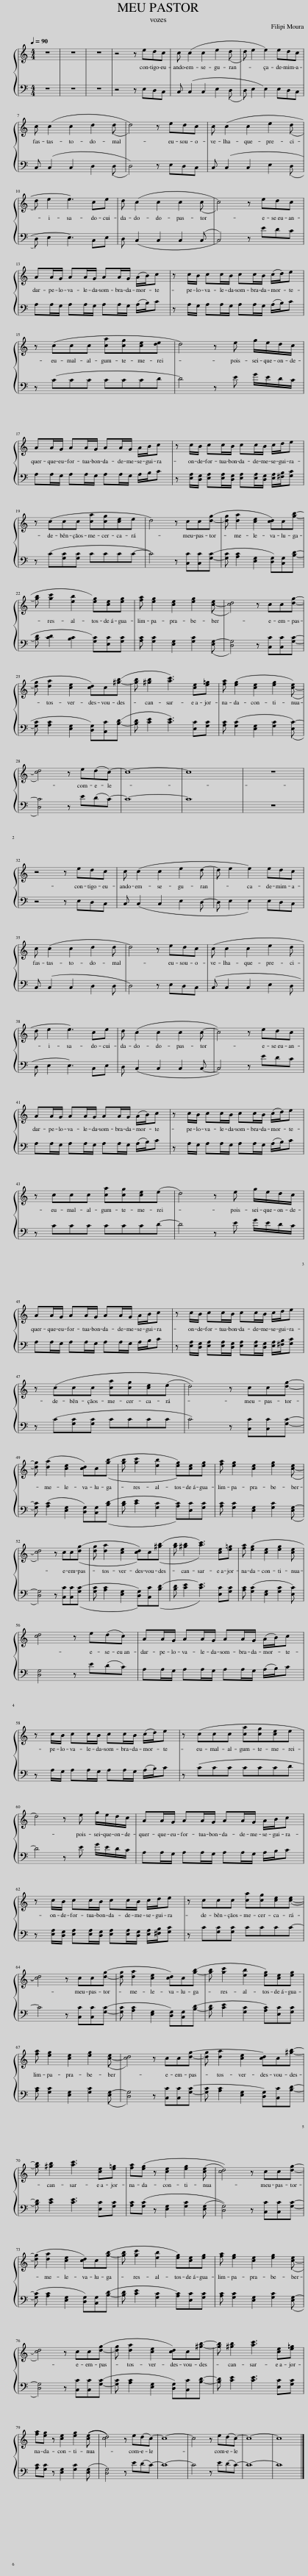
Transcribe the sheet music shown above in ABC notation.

X:1
%%score { 1 | 2 } 3
L:1/8
Q:1/4=90
M:4/4
I:linebreak $
K:C
V:1 treble
V:2 bass
V:3 bass transpose=-12
V:1
 z8 | z8 | z8 | z4 z edc | c c2 c2 e2 (d- | %5
 d) e2 e2 edc |$ c c2 c2 d2 (d- | d4) z edc | c c2 c2 e2 (d- |$ d) e2 e3 ce | %10
 d c2 c2 c2 (c- | c4) z edc |$ AA/G/ AA/G/ AA/G/ (A/B/)c | z c/B/ cc/B/ cc/B/ (c/d/)e |$ z (ccc [ca][cg][ce][de] | %15
 d4) z e g/e/d/c/ |$ AA/G/ AA/G/ AA/G/ A/B/c | z c/B/ cc/B/ cc/B/ c/d/e |$ z (ccc [ca][cg][ce]e | d4) z cc[dg]- | %20
 [dg] [da]2 [ce]2 [cd]c[gb]- |$ [gb] [gc']2 [eb]2 [eg][ce][eg] | [fa] [eg]2 [ce]2 [eg]2 ([c-e] | [cd]4) z cc[dg]- |$ [dg] [da]2 [ce]2 [cd]c[^gb]- | %25
 [gb] [^gb]2 [ac']3 [ce][e=g] | [fa] ([eg]2 [ce]2) [eg]2 ([c-e] |$ [cd]4) z e(dc-) | c8- | c8 | %30
 z8 |$ z4 z edc | c (c2 c2 e2) d- | d e2 e2 edc |$ c c2 c2 d2 d- | %35
 d4 z edc | c c2 c2 e2 d- |$ d e2 e3 ce | d (c2 c2 c2 c- | c4) z edc |$ %40
 AA/G/ AA/G/ AA/G/ (A/B/)c | z c/B/ cc/B/ cc/B/ (c/d/)e |$ z ccc [ca][cg][ce](e | d4) z e g/e/d/c/ |$ AA/G/ AA/G/ AA/G/ A/B/c | %45
 z c/B/ cc/B/ cc/B/ c/d/e |$ z (cc)c [ca][cg][ce](e | d4) z cc[dg]- |$ [dg] ([da]2 [ce]2 [cd])c[gb]- | [gb] [gc']2 [eb]2 [eg][ce][eg] | %50
 [fa] [eg]2 [ce]2 [eg]2 ([c-e] |$ [cd]4) z cc[dg]- | [dg] [da]2 [ce]2 [cd]c[^gb]- | [gb] [^gb]2 [ac']3 [ce][e=g] | [fa] ([eg]2 [ce]2) [eg]2 [ce] |$ %55
 [cd]4 z e(dc) | AA/G/ AA/G/ AA/G/ (A/B/)c |$ z c/B/ cc/B/ cc/B/ (c/d/)e | z (ccc [ca][cg][ce]e |$ d4) z e g/e/d/c/ | %60
 AA/G/ AA/G/ AA/G/ A/B/c |$ z c/B/ cc/B/ cc/B/ c/d/e | z ccc [ca][cg][ce]([c-e] |$ [cd]4) z cc[dg]- | [dg] [da]2 [ce]2 [cd]c[gb]- | %65
 [gb] [gc']2 [eb]2 [eg][ce][eg] |$ [fa] [eg]2 [ce]2 [eg]2 ([c-e] | [cd]4) z cc[dg]- | [dg] [da]2 [ce]2 [cd]c[^gb]- |$ [gb] [^gb]2 [ac']3 [ce][e=g] | %70
 [fa]([eg] z [ce]2) [eg]2 ([ce] | [cd]4) z cc[dg]- |$ ([dg] [da]2) [ce]2 [cd]c[gb]- | [gb] [gc']2 [eb]2 [eg][ce][eg] | [fa] [eg]2 [ce]2 [eg]2 ([c-e] |$ %75
 [cd]4) z cc[dg]- | [dg] [da]2 [ce]2 [cd]c[^gb]- | [gb] [^gb]2 [ac']3 [ce][e=g] |$ [fa][eg] z [ce]2 [eg]2 ((([ce] | [cd]4))) z e(dc-) | %80
 c8- | c4 z e(dc-) | c8- | c8 |] %84
V:2
 z8 | z8 | z8 | z4 z E,D,C, | C, C,2 C,2 E,2 (D,- | %5
 D,) E,2 E,2 E,D,C, |$ C, C,2 C,2 D,2 (D,- | D,4) z E,D,C, | C, C,2 C,2 E,2 (D,- |$ D,) E,2 E,3 C,E, | %10
 D, C,2 C,2 C,2 (C,- | C,4) z EDC |$ A,A,/G,/ A,A,/G,/ A,A,/G,/ (A,/B,/)C | z A,/G,/ A,A,/G,/ A,A,/G,/ (A,/B,/)C |$ z CCC CCCD- | %15
 D4 z E G/E/D/C/ |$ A,A,/G,/ A,A,/G,/ A,A,/G,/ A,/B,/C | z [E,A,]/[D,G,]/ [E,A,][E,A,]/[D,G,]/ [E,A,][E,A,]/[D,G,]/ [E,A,]/[^F,B,]/[G,C] |$ z (C[G,C][G,C] CCCC- | C4) z [C,C][C,C][G,C]- | %20
 [G,C] [A,C]2 [E,G,]2 [D,G,][C,G,][B,D]- |$ [B,D] [CD]2 [B,C]2 [G,C][E,C][G,C] | [A,C] [G,C]2 [E,G,]2 [G,C]2 ([E,G,-] | [D,G,]4) z [C,C][C,C][G,C]- |$ [G,C] [A,C]2 [E,G,]2 [D,G,][C,C][B,D]- | %25
 [B,D] [CE]2 [CE]3 [E,C][G,C] | [A,C] ([G,C]2 [E,G,]2 [G,C]2 ([E,C-]) |$ [D,C]4) z E(DC-) | C8- | C8 | %30
 z8 |$ z4 z E,D,C, | C, (C,2 C,2) E,2 D,- | D, E,2 E,2 E,D,C, |$ C, C,2 C,2 D,2 D,- | %35
 D,4 z E,D,C, | C, C,2 C,2 E,2 D,- |$ D, E,2 E,3 C,E, | D, (C,2 C,2 C,2 C,- | C,4) z EDC |$ %40
 A,A,/G,/ A,A,/G,/ A,A,/G,/ (A,/B,/)C | z A,/G,/ A,A,/G,/ A,A,/G,/ (A,/B,/)C |$ z CCC CCCD- | D4 z E G/E/D/C/ |$ A,A,/G,/ A,A,/G,/ A,A,/G,/ A,/B,/C | %45
 z [E,A,]/[D,G,]/ [E,A,][E,A,]/[D,G,]/ [E,A,][E,A,]/[D,G,]/ [E,A,]/[^F,B,]/[G,C] |$ z C-[G,C][G,C] CCCC | C4 z [C,C][C,C][G,C]- |$ [G,C] ([A,C]2 [E,G,]2 [D,G,])[C,G,][B,D]- | [B,D] [CE]2 [G,C]2 [A,C][E,C][G,C] | %50
 [A,C] [G,C]2 [E,G,]2 [G,C]2 ([E,G,-] |$ [D,G,]4) z [C,C][C,C][G,C]- | [G,C] [A,C]2 [E,G,]2 [D,G,][C,C][B,D]- | [B,D] [CE]2 [CE]3 [E,C][G,C] | [A,C] ([G,C]2 [E,G,]2 [G,C]2 [E,C]) |$ %55
 [D,G,]4 z E(DC) | A,A,/G,/ A,A,/G,/ A,A,/G,/ (A,/B,/)C |$ z A,/G,/ A,A,/G,/ A,A,/G,/ (A,/B,/)C | z CCC CCCD- |$ D4 z E G/E/D/C/ | %60
 A,A,/G,/ A,A,/G,/ A,A,/G,/ A,/B,/C |$ z [E,A,]/[D,G,]/ [E,A,][E,A,]/[D,G,]/ [E,A,][E,A,]/[D,G,]/ [E,A,]/[^F,B,]/[G,C] | z C[G,C][G,C] CCCC- |$ C4 z [C,C][C,C][G,C]- | [G,C] [A,C]2 [E,G,]2 [D,G,][C,G,][B,D]- | %65
 [B,D] [CE]2 [G,C]2 [A,C][E,C][G,C] |$ [A,C] [G,C]2 [E,G,]2 [G,C]2 ([E,G,-] | [D,G,]4) z [C,C][C,C][G,C]- | [G,C] [A,C]2 [E,G,]2 [D,G,][C,C][B,D]- |$ [B,D] [CE]2 [CE]3 [E,C][G,C] | %70
 [A,C]([G,C] z) [E,G,]2 [G,C]2 ([E,G,] | [D,G,]4) z [C,C][C,C][G,C]- |$ ([G,C] [A,C]2) [E,G,]2 [D,G,][C,G,][B,D]- | [B,D] [CE]2 [G,C]2 [A,C][E,C][G,C] | [A,C] [G,C]2 [E,G,]2 [G,C]2 ([E,G,-] |$ %75
 [D,G,]4) z [C,C][C,C][G,C]- | [G,C] [A,C]2 [E,G,]2 [D,G,][C,C][B,D]- | [B,D] [CE]2 [CE]3 [E,C][G,C] |$ [A,C][G,C] z [E,G,]2 [G,C]2 ([E,G,] | [D,G,]4) z E(DC-) | %80
 C8- | C4 z E(DC-) | C8- | C8 |] %84
V:3
 ^E,4 C,4 | A,,3 G,,4- G,, | ^E,4 C,4 | A,,3 G,,4- G,, | ^E,4 C,4 | %5
 G,,3 A,,4- A,, |$ ^E,4 C,4 | G,,8 | ^E,4 C,4 |$ E,2 z G, A,4 | %10
 D,3 G,,4- G,, | C,8 |$ F,,8 | A,,8 |$ C,8 | %15
 G,,8 |$ F,,8 | A,,8 |$ C,8 | G,,8 | %20
 F,,4 C,4 |$ G,,4 A,,4 | F,,4 C,4 | G,,8 |$ F,,4 C,4 | %25
 E,,4 A,,4 | F,,4 C,4 |$ G,,8 | ^E,4 C,4 | A,,3 G,,4- G,, | %30
 ^E,4 C,4 |$ A,,3 G,,4- G,, | ^E,4 C,4 | G,,3 A,,4- A,, |$ ^E,4 C,4 | %35
 G,,8 | ^E,4 C,4 |$ E,2 z G, A,4 | D,3 G,,4- G,, | C,8 |$ %40
 F,,8 | A,,8 |$ C,8 | G,,8 |$ F,,8 | %45
 A,,8 |$ C,8 | G,,8 |$ F,,4 C,4 | G,,4 A,,4 | %50
 F,,4 C,4 |$ G,,8 | F,,4 C,4 | E,,4 A,,4 | F,,4 C,4 |$ %55
 z8 | z8 |$ z8 | z8 |$ z8 | %60
 z8 |$ z8 | z8 |$ z8 | z8 | %65
 z8 |$ z8 | z8 | z8 |$ z8 | %70
 z8 | z8 |$ z8 | z8 | z8 |$ %75
 z8 | z8 | z8 |$ z8 | z8 | %80
 z8 | z8 | z8 | z8 |] %84
